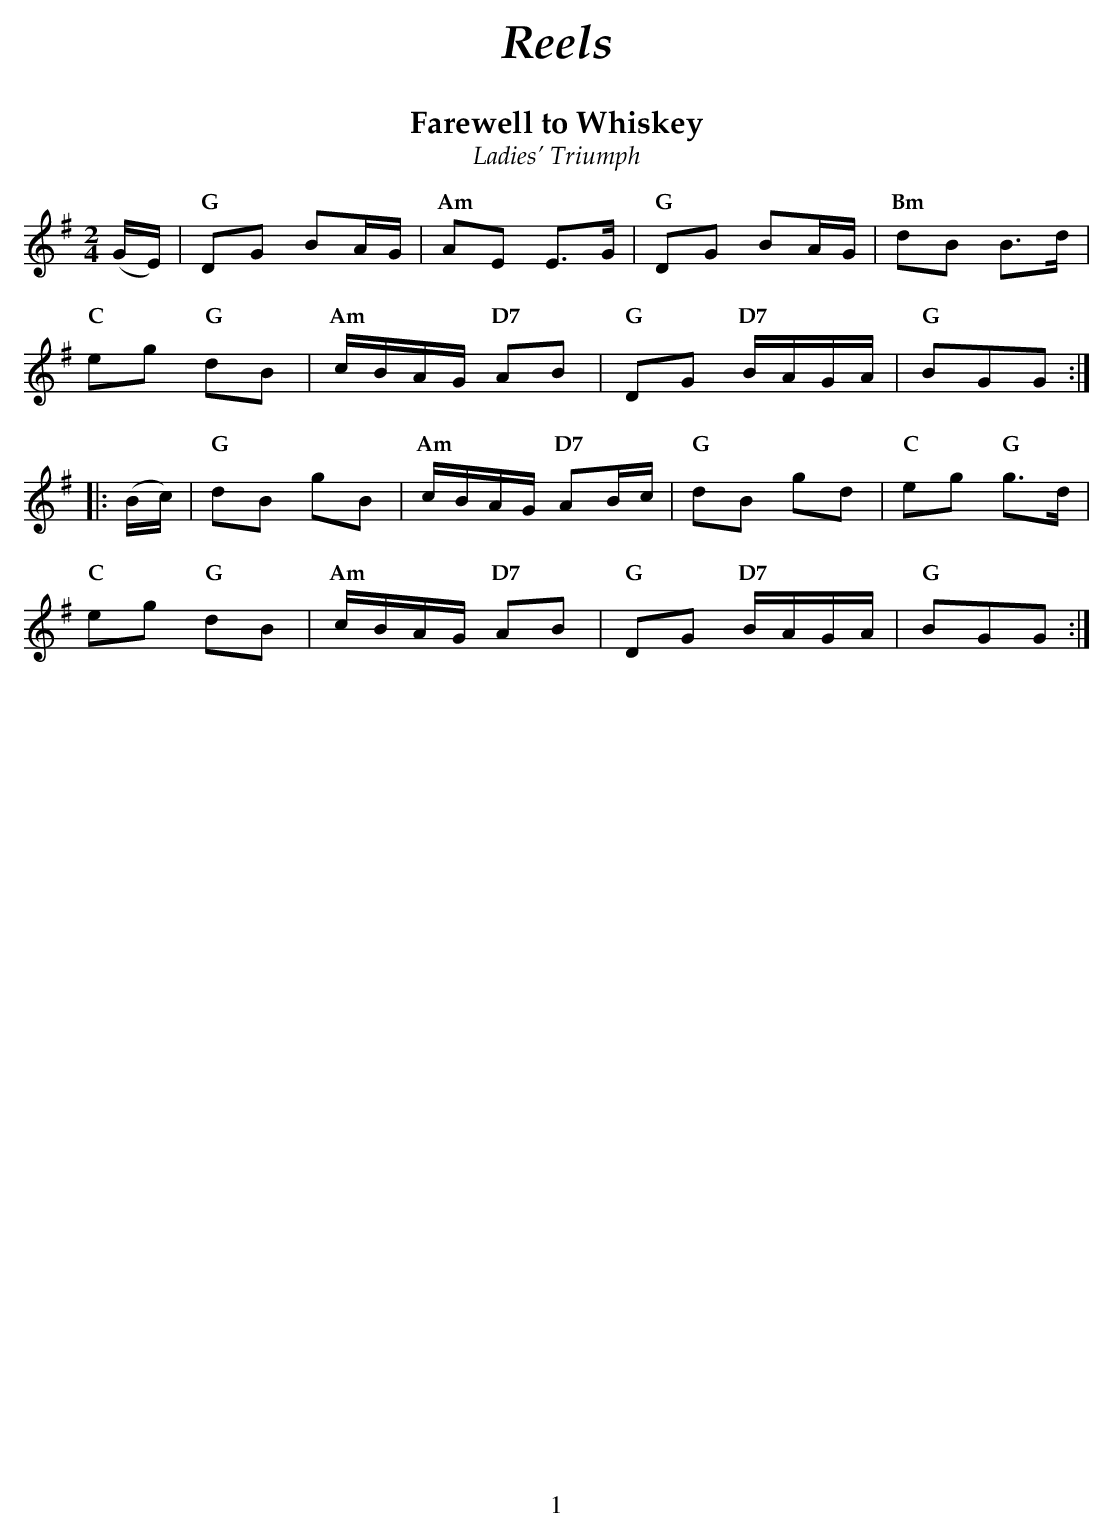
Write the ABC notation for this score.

X:1
T:Farewell to Whiskey
T:Ladies' Triumph
M:2/4
L:1/8
K:G
   (G/2E/2) |\
"G" DG     BA/2G/2 | "Am" AE                E>G | "G" DG         BA/2G/2      | "Bm" dB B>d |
"C" eg "G" dB      | "Am" c/2B/2A/2G/2 "D7" AB  | "G" DG "D7" B/2A/2G/2A/2 | "G"  BGG   :|
|:(B/2c/2) |\
"G" dB     gB | "Am" c/2B/2A/2G/2 "D7" AB/2c/2 | "G" dB         gd        | "C" eg "G" g>d |
"C" eg "G" dB | "Am" c/2B/2A/2G/2 "D7" AB      | "G" DG "D7" B/2A/2G/2A/2 | "G" BGG   :|
